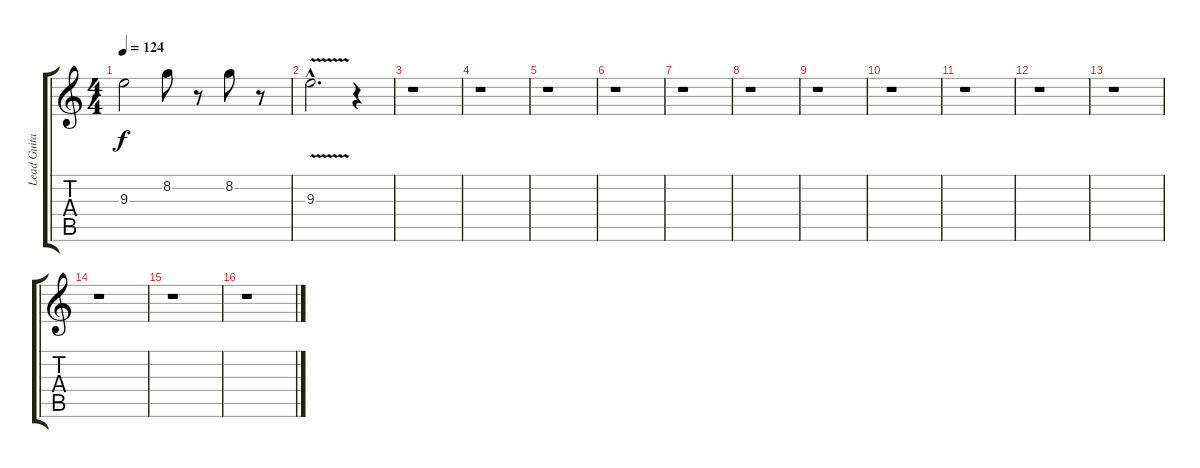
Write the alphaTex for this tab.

\track ("Lead Guitar" "Lead Guita") {instrument overdrivenguitar}
\staff {score tabs}
\tuning (E4 B3 G3 D3 A2 E2) {hide}
\ts (4 4)
\tempo 124
\clef g2
\ks c
9.3{t}.2{dy f} 8.2.8 r.8 8.2.8 r.8 |
9.3{v hac}.2{d} r.4 |
r.1 |
r.1 |
r.1 |
r.1 |
r.1 |
r.1 |
r.1 |
r.1 |
r.1 |
r.1 |
r.1 |
r.1 |
r.1 |
r.1
